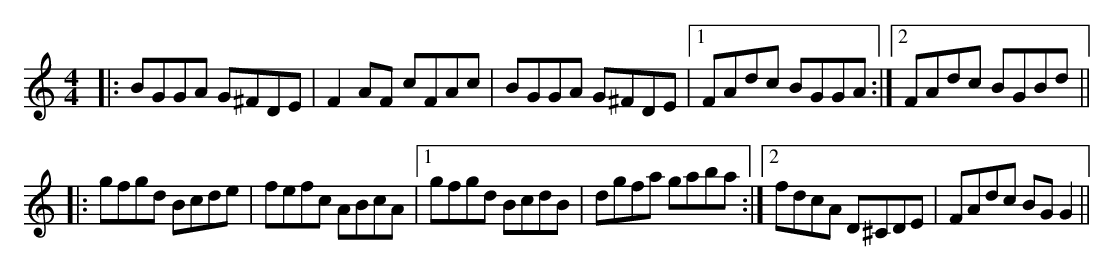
X:1
M:4/4
K:Gmix
|:BGGA G^FDE|F2AF cFAc|BGGA G^FDE|1 FAdc BGGA:|2 FAdc BGBd||
|:gfgd Bcde|fefc ABcA|1 gfgd BcdB|dgfa gaba:|2 fdcA D^CDE|FAdc BGG2||
